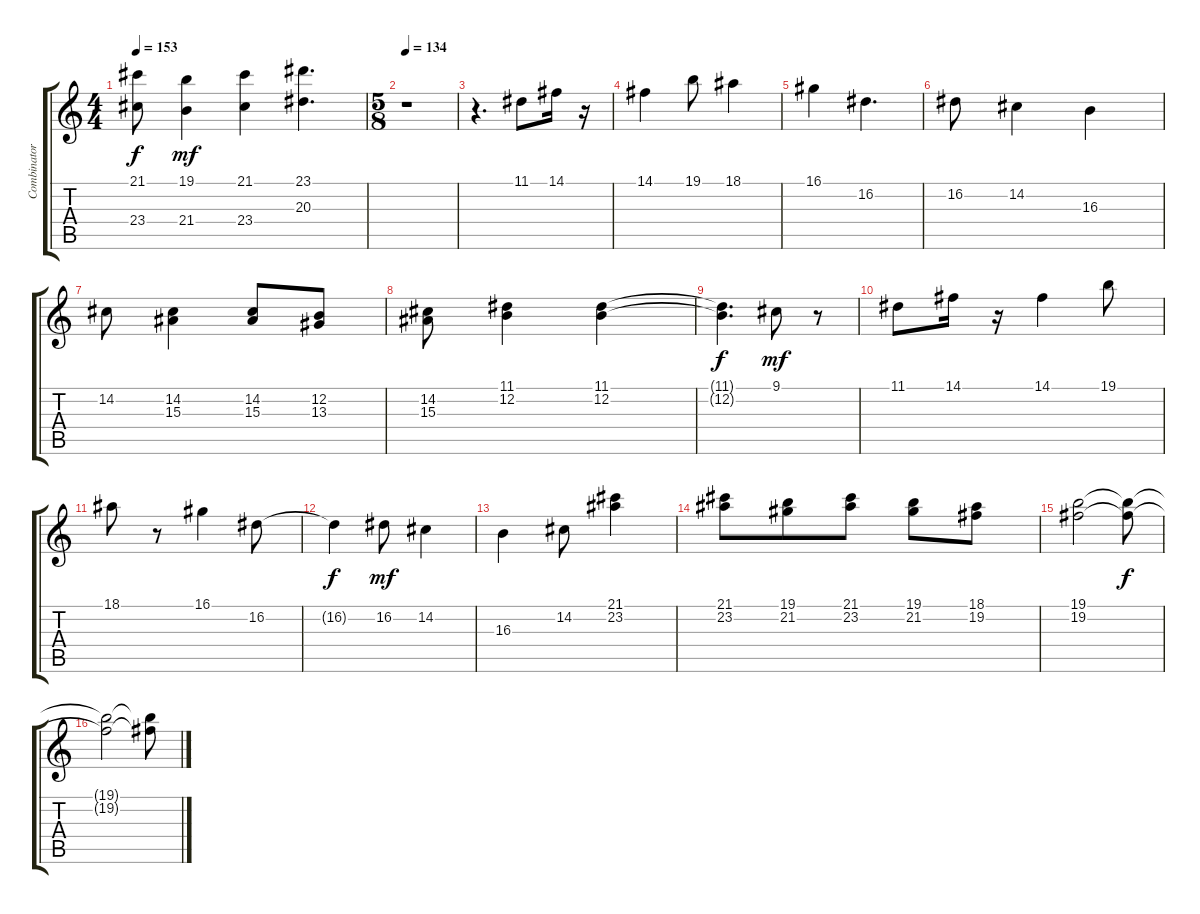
\track ("Combinator 1" "Combinator") {instrument acousticgrandpiano}
\staff {score tabs}
\tuning (E4 B3 G3 D3 A2 E2) {hide}
\ts (4 4)
\tempo 153
\clef g2
\ks c
(21.1{t} 23.4{t}).8{dy f} (19.1 21.4).4{dy mf} (21.1 23.4).4 (23.1 20.3).4{d} |
\ts (5 8)
\tempo 134
r.1 |
r.4{d} 11.1.8 14.1.16 r.16 |
14.1.4 19.1.8 18.1.4 |
16.1.4 16.2.4{d} |
16.2.8 14.2.4 16.3.4 |
14.2.8 (14.2 15.3).4 (14.2 15.3).8 (12.2 13.3).8 |
(14.2 15.3).8 (11.1 12.2).4 (11.1 12.2).4 |
(11.1{t} 12.2{t}).4{d dy f} 9.1.8{dy mf} r.8 |
11.1.8 14.1.16 r.16 14.1.4 19.1.8 |
18.1.8 r.8 16.1.4 16.2.8 |
16.2{t}.4{dy f} 16.2.8{dy mf} 14.2.4 |
16.3.4 14.2.8 (21.1 23.2).4 |
(21.1 23.2).8 (19.1 21.2).8 (21.1 23.2).8 (19.1 21.2).8 (18.1 19.2).8 |
(19.1 19.2).2 (19.1{t} 19.2{t}).8{dy f} |
(19.1{t} 19.2{t}).2 (19.1{t} 19.2{t}).8
